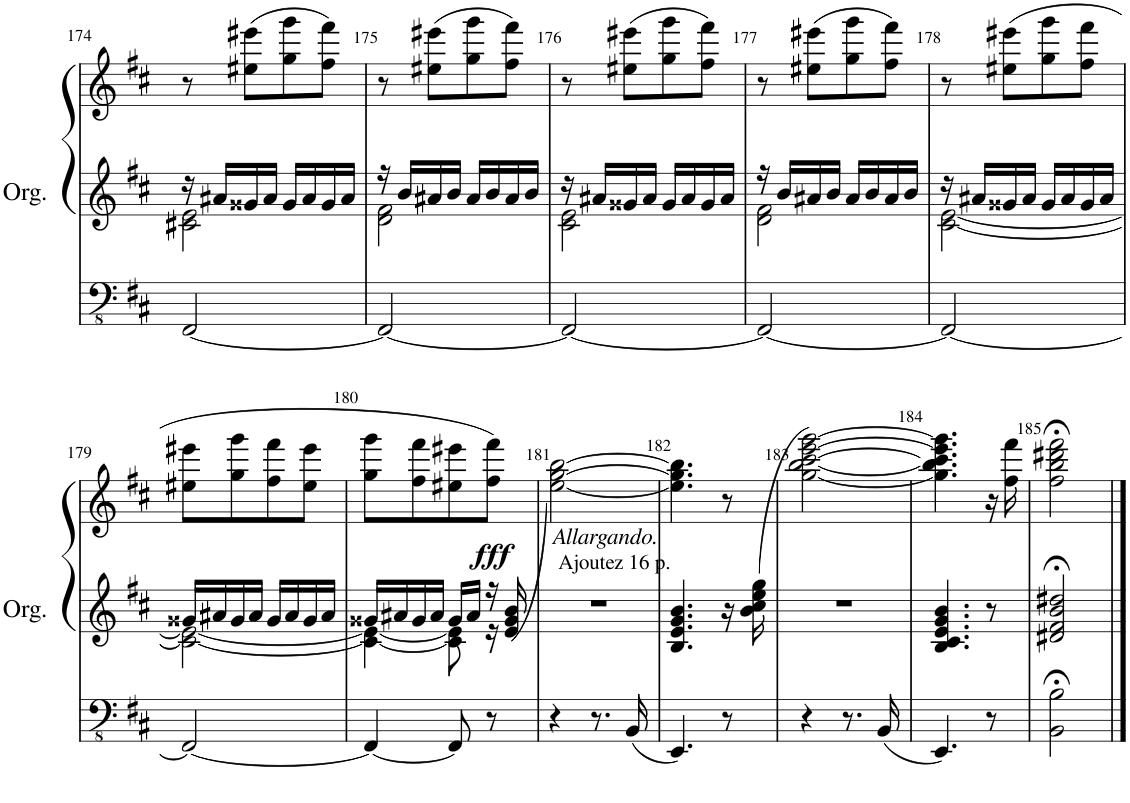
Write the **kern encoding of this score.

**kern	**kern	**kern	**dynam
*part1	*part1	*part1	*part1
*staff3	*staff2	*staff1	*staff1/2/3
*I"Orgue à tuyaux	*	*	*
*I'Org.	*	*	*
!!LO:PB:g=z
*clefFv4	*clefG2	*clefG2	*
*k[f#c#]	*k[f#c#]	*k[f#c#]	*
*M2/4	*M2/4	*M2/4	*
=174	=174	=174	=174
*	*^	*	*
[2FFF#/	16r	2c#X\ 2e\	8r	.
.	16a#X/LL	.	.	.
.	16g##X/	.	(8ee#X\ 8eee#X\L	.
.	16a#/JJ	.	.	.
.	16g##/LL	.	8gg\ 8ggg\	.
.	16a#/	.	.	.
.	16g##/	.	8ff#\ 8fff#\J)	.
.	16a#/JJ	.	.	.
=175	=175	=175	=175	=175
2FFF#/_	16r	2d\ 2f#\	8r	.
.	16b/LL	.	.	.
.	16a#X/	.	(8ee#X\ 8eee#X\L	.
.	16b/JJ	.	.	.
.	16a#/LL	.	8gg\ 8ggg\	.
.	16b/	.	.	.
.	16a#/	.	8ff#\ 8fff#\J)	.
.	16b/JJ	.	.	.
=176	=176	=176	=176	=176
2FFF#/_	16r	2c#\ 2e\	8r	.
.	16a#X/LL	.	.	.
.	16g##X/	.	(8ee#X\ 8eee#X\L	.
.	16a#/JJ	.	.	.
.	16g##/LL	.	8gg\ 8ggg\	.
.	16a#/	.	.	.
.	16g##/	.	8ff#\ 8fff#\J)	.
.	16a#/JJ	.	.	.
=177	=177	=177	=177	=177
2FFF#/_	16r	2d\ 2f#\	8r	.
.	16b/LL	.	.	.
.	16a#X/	.	(8ee#X\ 8eee#X\L	.
.	16b/JJ	.	.	.
.	16a#/LL	.	8gg\ 8ggg\	.
.	16b/	.	.	.
.	16a#/	.	8ff#\ 8fff#\J)	.
.	16b/JJ	.	.	.
=178	=178	=178	=178	=178
2FFF#/_	16r	[2c#\ [2e\	8r	.
.	16a#X/LL	.	.	.
.	16g##X/	.	(8ee#X\ 8eee#X\L	.
.	16a#/JJ	.	.	.
.	16g##/LL	.	8gg\ 8ggg\	.
.	16a#/	.	.	.
.	16g##/	.	8ff#\ 8fff#\J	.
.	16a#/JJ	.	.	.
!!LO:LB:g=z
=179	=179	=179	=179	=179
2FFF#/_	16g##X/LL	2c#\_ 2e\_	8ee#X\ 8eee#X\L	.
.	16a#X/	.	.	.
.	16g##/	.	8gg\ 8ggg\	.
.	16a#/JJ	.	.	.
.	16g##/LL	.	8ff#\ 8fff#\	.
.	16a#/	.	.	.
.	16g##/	.	8ee#\ 8eee#\J	.
.	16a#/JJ	.	.	.
=180	=180	=180	=180	=180
4FFF#/_	16g##X/LL	4c#\_ 4e\_	8gg\ 8ggg\L	.
.	16a#X/	.	.	.
.	16g##/	.	8ff#\ 8fff#\	.
.	16a#/JJ	.	.	.
8FFF#/]	16g##/LL	8c#\] 8e\]	8ee#X\ 8eee#X\	.
.	16a#/JJ	.	.	.
8r	16r	16r	8ff#\ 8fff#\J)	.
!	!	!	!	!LO:DY:a=2
.	(16e/ 16g##/ 16b/	16ryy	.	fff
=181	=181	=181	=181	=181
!	!	!	!LO:TX:b:i:t=Allargando.	!
!	!LO:TX:a:t=Ajoutez 16 p.	!	!	!
*	*v	*v	*	*
4r	2r	[2ee\ [2gg\ [2bb\)	.
8.r	.	.	.
16BBB/	.	.	.
=182	=182	=182	=182
*	*clefGv2	*	*
4.EEE/	4.BB/ 4.E/ 4.G/ 4.B/	4.ee\] 4.gg\] 4.bb\]	.
8r	16r	8r	.
.	(16B\ 16c#\ 16e\ 16g\	.	.
=183	=183	=183	=183
4r	2r	[2gg\ [2bb\ [2ccc#\ [2eee\ [2ggg\)	.
8.r	.	.	.
16BBB/	.	.	.
=184	=184	=184	=184
4.EEE/	4.BB/ 4.C#/ 4.E/ 4.G/ 4.B/	4.gg\] 4.bb\] 4.ccc#\] 4.eee\] 4.ggg\]	.
8r	8r	16r	.
.	.	16ff#\ 16fff#\	.
=185	=185	=185	=185
2BBB\;< 2BB\;<	2D#X/;< 2F#/;< 2B/;< 2d#X/;<	2ff#\;< 2bb\;< 2ddd#X\;< 2fff#\;<	.
==	==	==	==
*-	*-	*-	*-
